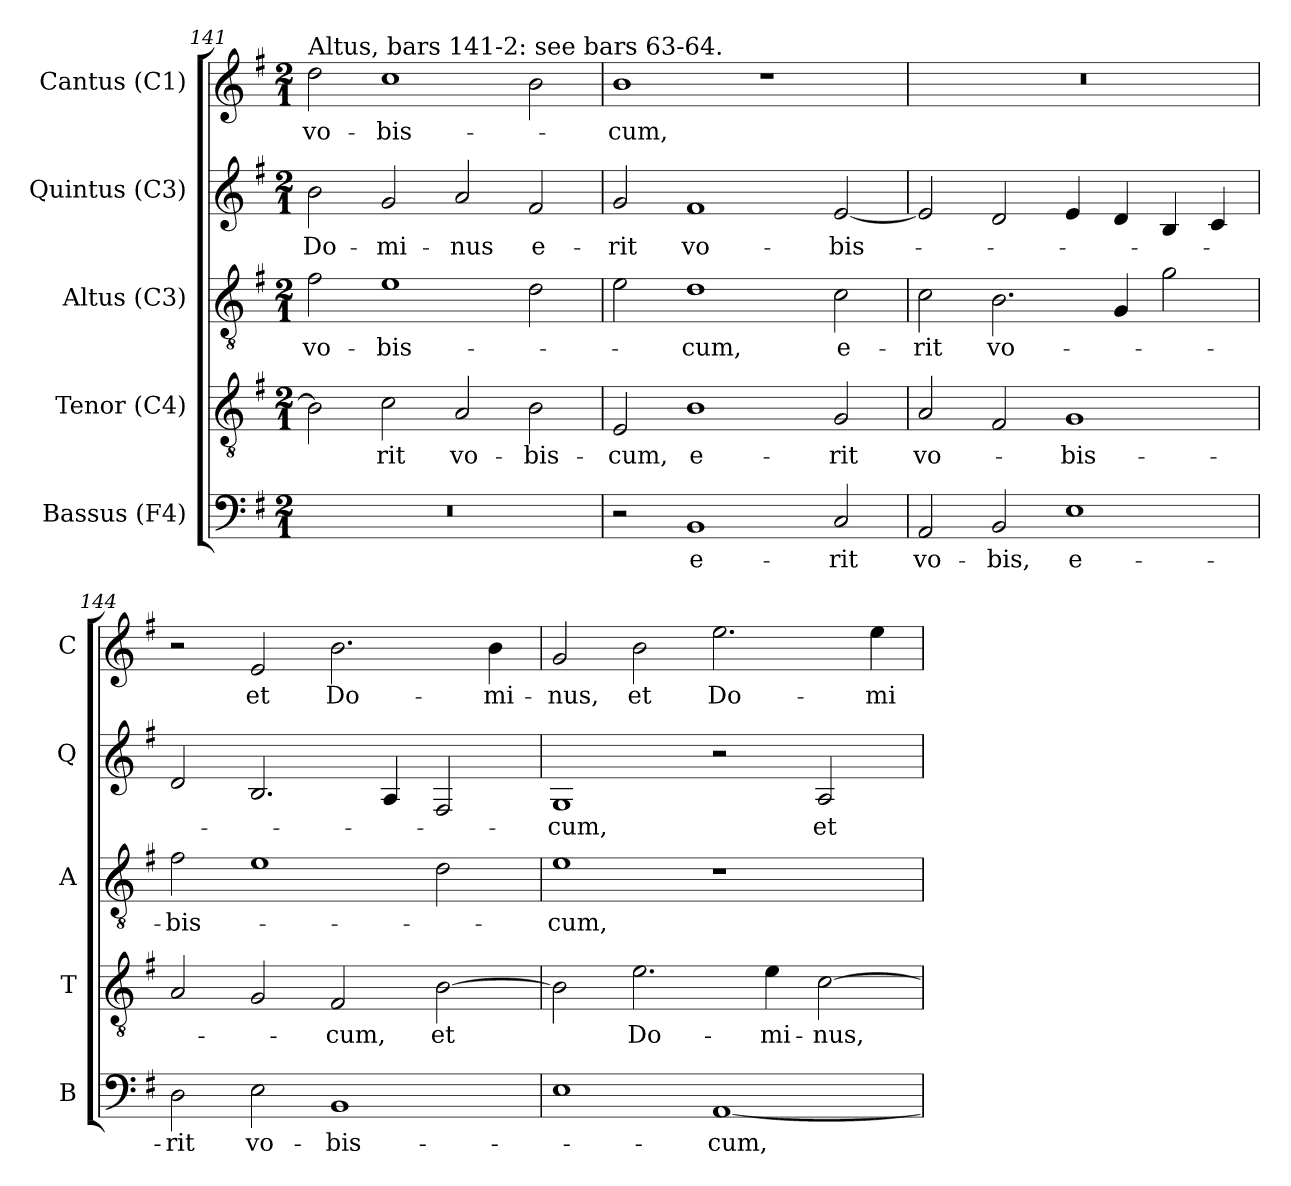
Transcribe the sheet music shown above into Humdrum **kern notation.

**kern	**text	**kern	**text	**kern	**text	**kern	**text	**kern	**text
*part5	*part5	*part4	*part4	*part3	*part3	*part2	*part2	*part1	*part1
*staff5	*staff5	*staff4	*staff4	*staff3	*staff3	*staff2	*staff2	*staff1	*staff1
*I"Bassus (F4)	*	*I"Tenor (C4)	*	*I"Altus (C3)	*	*I"Quintus (C3)	*	*I"Cantus (C1)	*
*I'B	*	*I'T	*	*I'A	*	*I'Q	*	*I'C	*
*clefF4	*	*clefGv2	*	*clefGv2	*	*clefG2	*	*clefG2	*
*k[f#]	*	*k[f#]	*	*k[f#]	*	*k[f#]	*	*k[f#]	*
*G:	*	*G:	*	*G:	*	*G:	*	*G:	*
*M2/1	*	*M2/1	*	*M2/1	*	*M2/1	*	*M2/1	*
=141	=141	=141	=141	=141	=141	=141	=141	=141	=141
!LO:N:vis=1	!	!	!	!	!	!	!	!	!
!	!	!	!	!	!LO:LY:b:color=#000000	!	!	!	!
!	!	!	!	!	!	!	!LO:LY:b:color=#000000	!	!
!	!	!	!	!	!	!	!	!LO:TX:a:t=Altus, bars 141-2&colon; see bars 63-64.	!
!	!	!	!	!	!	!	!	!	!LO:LY:b:color=#000000
0r	.	2Bi\]	.	2f#i\	vo-	2bi\	Do-	2ddi\	vo-
!	!	!	!LO:LY:b:color=#000000	!	!	!	!	!	!
!	!	!	!	!	!LO:LY:b:color=#000000	!	!	!	!
!	!	!	!	!	!	!	!LO:LY:b:color=#000000	!	!
!	!	!	!	!	!	!	!	!	!LO:LY:b:color=#000000
.	.	2ci\	-rit	1ei	-bis-	2gi/	-mi-	1cci	-bis-
!	!	!	!LO:LY:b:color=#000000	!	!	!	!	!	!
!	!	!	!	!	!	!	!LO:LY:b:color=#000000	!	!
.	.	2Ai/	vo-	.	.	2ai/	-nus	.	.
!	!	!	!LO:LY:b:color=#000000	!	!	!	!	!	!
!	!	!	!	!	!	!	!LO:LY:b:color=#000000	!	!
.	.	2Bi\	-bis-	2di\	.	2f#i/	e-	2bi\	.
=142	=142	=142	=142	=142	=142	=142	=142	=142	=142
!	!	!	!LO:LY:b:color=#000000	!	!	!	!	!	!
!	!	!	!	!	!	!	!LO:LY:b:color=#000000	!	!
!	!	!	!	!	!	!	!	!	!LO:LY:b:color=#000000
2r	.	2Ei/	-cum,	2ei\	.	2gi/	-rit	1bi	-cum,
!	!LO:LY:b:color=#000000	!	!	!	!	!	!	!	!
!	!	!	!LO:LY:b:color=#000000	!	!	!	!	!	!
!	!	!	!	!	!LO:LY:b:color=#000000	!	!	!	!
!	!	!	!	!	!	!	!LO:LY:b:color=#000000	!	!
1BBi	e-	1Bi	e-	1di	-cum,	1f#i	vo-	.	.
.	.	.	.	.	.	.	.	1r	.
!	!LO:LY:b:color=#000000	!	!	!	!	!	!	!	!
!	!	!	!LO:LY:b:color=#000000	!	!	!	!	!	!
!	!	!	!	!	!LO:LY:b:color=#000000	!	!	!	!
!	!	!	!	!	!	!	!LO:LY:b:color=#000000	!	!
2Ci/	-rit	2Gi/	-rit	2ci\	e-	[2ei/	-bis-	.	.
=143	=143	=143	=143	=143	=143	=143	=143	=143	=143
!	!LO:LY:b:color=#000000	!	!	!	!	!	!	!	!
!	!	!	!LO:LY:b:color=#000000	!	!	!	!	!	!
!	!	!	!	!	!LO:LY:b:color=#000000	!	!	!LO:N:vis=1	!
2AAi/	vo-	2Ai/	vo-	2ci\	-rit	2ei/]	.	0r	.
!	!LO:LY:b:color=#000000	!	!	!	!	!	!	!	!
!	!	!	!	!	!LO:LY:b:color=#000000	!	!	!	!
2BBi/	-bis,	2F#i/	.	2.Bi\	vo-	2di/	.	.	.
!	!LO:LY:b:color=#000000	!	!	!	!	!	!	!	!
!	!	!	!LO:LY:b:color=#000000	!	!	!	!	!	!
1Ei	e-	1Gi	-bis-	.	.	4ei/	.	.	.
.	.	.	.	4Gi/	.	4di/	.	.	.
.	.	.	.	2gi\	.	4Bi/	.	.	.
.	.	.	.	.	.	4ci/	.	.	.
=144	=144	=144	=144	=144	=144	=144	=144	=144	=144
!	!LO:LY:b:color=#000000	!	!	!	!	!	!	!	!
!	!	!	!	!	!LO:LY:b:color=#000000	!	!	!	!
2Di\	-rit	2Ai/	.	2f#i\	-bis-	2di/	.	2r	.
!	!LO:LY:b:color=#000000	!	!	!	!	!	!	!	!
!	!	!	!	!	!	!	!	!	!LO:LY:b:color=#000000
2Ei\	vo-	2Gi/	.	1ei	.	2.Bi/	.	2ei/	et
!	!LO:LY:b:color=#000000	!	!	!	!	!	!	!	!
!	!	!	!LO:LY:b:color=#000000	!	!	!	!	!	!
!	!	!	!	!	!	!	!	!	!LO:LY:b:color=#000000
1BBi	-bis-	2F#i/	-cum,	.	.	.	.	2.bi\	Do-
.	.	.	.	.	.	4Ai/	.	.	.
!	!	!	!LO:LY:b:color=#000000	!	!	!	!	!	!
.	.	[2Bi\	et	2di\	.	2F#i/	.	.	.
!	!	!	!	!	!	!	!	!	!LO:LY:b:color=#000000
.	.	.	.	.	.	.	.	4bi\	-mi-
!!LO:LB:g=z
=145	=145	=145	=145	=145	=145	=145	=145	=145	=145
!	!	!	!	!	!LO:LY:b:color=#000000	!	!	!	!
!	!	!	!	!	!	!	!LO:LY:b:color=#000000	!	!
!	!	!	!	!	!	!	!	!	!LO:LY:b:color=#000000
1Ei	.	2Bi\]	.	1ei	-cum,	1Gi	-cum,	2gi/	-nus,
!	!	!	!LO:LY:b:color=#000000	!	!	!	!	!	!
!	!	!	!	!	!	!	!	!	!LO:LY:b:color=#000000
.	.	2.ei\	Do-	.	.	.	.	2bi\	et
!	!LO:LY:b:color=#000000	!	!	!	!	!	!	!	!
!	!	!	!	!	!	!	!	!	!LO:LY:b:color=#000000
[1AAi	-cum,	.	.	1r	.	2r	.	2.eei\	Do-
!	!	!	!LO:LY:b:color=#000000	!	!	!	!	!	!
.	.	4ei\	-mi-	.	.	.	.	.	.
!	!	!	!LO:LY:b:color=#000000	!	!	!	!	!	!
!	!	!	!	!	!	!	!LO:LY:b:color=#000000	!	!
.	.	[2ci\	-nus,	.	.	2Ai/	et	.	.
!	!	!	!	!	!	!	!	!	!LO:LY:b:color=#000000
.	.	.	.	.	.	.	.	4eei\	-mi-
=	=	=	=	=	=	=	=	=	=
*-	*-	*-	*-	*-	*-	*-	*-	*-	*-
